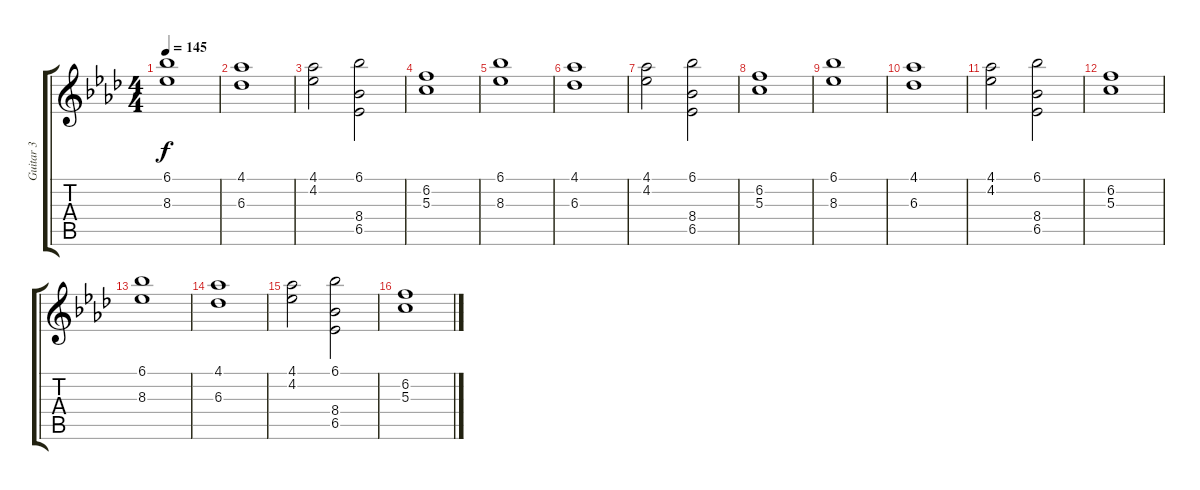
\track ("Guitar 3" "Guitar 3") {instrument electricguitarjazz}
\staff {score tabs}
\tuning (E4 B3 G3 D3 A2 E2) {hide}
\ts (4 4)
\tempo 145
\clef g2
\ks ab
(6.1 8.3).1{dy f} |
(4.1 6.3).1 |
(4.1 4.2).2 (6.1 8.4 6.5).2 |
(6.2 5.3).1 |
(6.1 8.3).1 |
(4.1 6.3).1 |
(4.1 4.2).2 (6.1 8.4 6.5).2 |
(6.2 5.3).1 |
(6.1 8.3).1 |
(4.1 6.3).1 |
(4.1 4.2).2 (6.1 8.4 6.5).2 |
(6.2 5.3).1 |
(6.1 8.3).1 |
(4.1 6.3).1 |
(4.1 4.2).2 (6.1 8.4 6.5).2 |
(6.2 5.3).1
